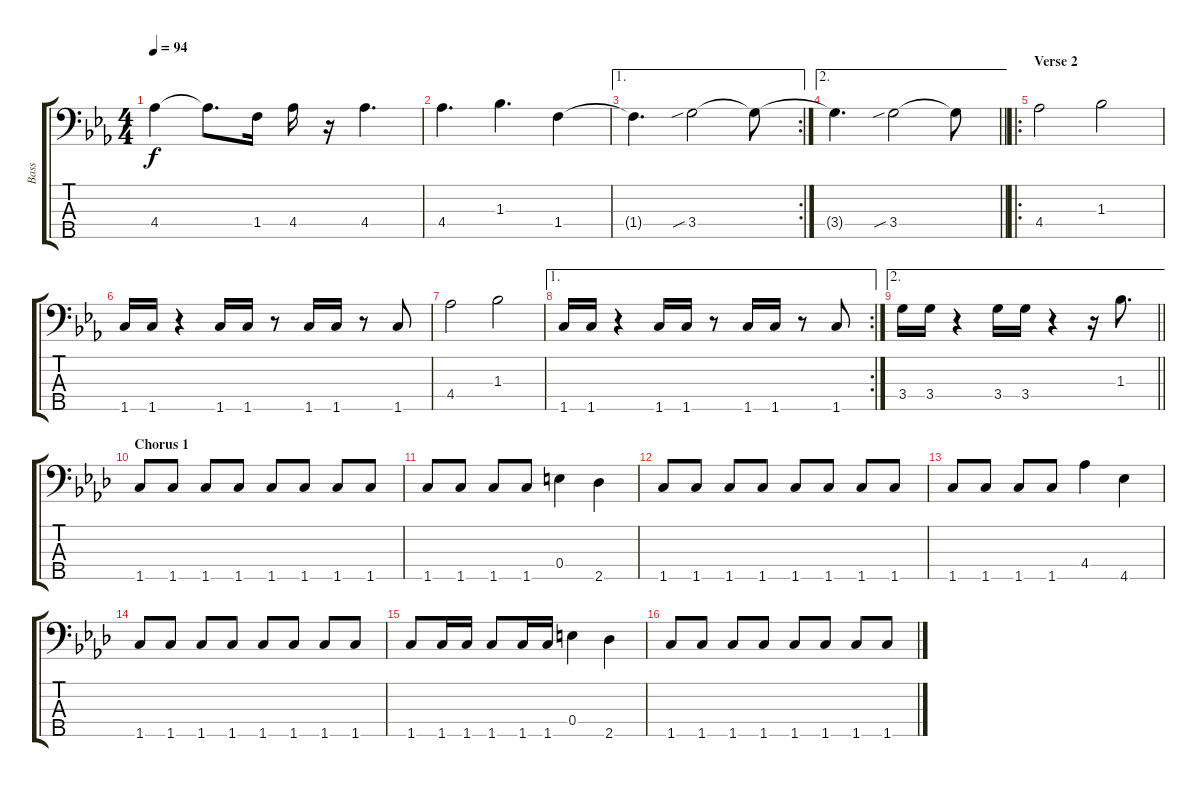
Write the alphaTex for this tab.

\track ("Bass" "Bass") {instrument electricbasspick}
\staff {score tabs}
\tuning (G2 D2 A1 E1 B0) {hide}
\ts (4 4)
\tempo 94
\clef f4
\ks eb
4.4{t}.4{ot 8vb dy f} 4.4{t}.8{d ot 8vb} 1.4.16{ot 8vb} 4.4.16{ot 8vb} r.16{ot 8vb} 4.4.4{d ot 8vb} |
4.4.4{d ot 8vb} 1.3.4{d ot 8vb} 1.4.4{ot 8vb} |
\ae 1
\rc 2
1.4{t}.4{d ot 8vb} 3.4{sib}.2{ot 8vb} 3.4{t}.8{ot 8vb} |
\ae 2
\barLineRight lightlight
3.4{t}.4{d ot 8vb} 3.4{sib}.2{ot 8vb} 3.4{t}.8{ot 8vb} |
\ro
\section ("" "Verse 2")
4.4.2{ot 8vb} 1.3.2{ot 8vb} |
1.5.16{ot 8vb} 1.5.16{ot 8vb} r.4{ot 8vb} 1.5.16{ot 8vb} 1.5.16{ot 8vb} r.8{ot 8vb} 1.5.16{ot 8vb} 1.5.16{ot 8vb} r.8{ot 8vb} 1.5.8{ot 8vb} |
4.4.2{ot 8vb} 1.3.2{ot 8vb} |
\ae 1
\rc 2
1.5.16{ot 8vb} 1.5.16{ot 8vb} r.4{ot 8vb} 1.5.16{ot 8vb} 1.5.16{ot 8vb} r.8{ot 8vb} 1.5.16{ot 8vb} 1.5.16{ot 8vb} r.8{ot 8vb} 1.5.8{ot 8vb} |
\ae 2
\barLineRight lightlight
3.4.16{ot 8vb} 3.4.16{ot 8vb} r.4{ot 8vb} 3.4.16{ot 8vb} 3.4.16{ot 8vb} r.4{ot 8vb} r.16{ot 8vb} 1.3.8{d ot 8vb} |
\section ("" "Chorus 1")
\ks ab
1.5.8{ot 8vb} 1.5.8{ot 8vb} 1.5.8{ot 8vb} 1.5.8{ot 8vb} 1.5.8{ot 8vb} 1.5.8{ot 8vb} 1.5.8{ot 8vb} 1.5.8{ot 8vb} |
1.5.8{ot 8vb} 1.5.8{ot 8vb} 1.5.8{ot 8vb} 1.5.8{ot 8vb} 0.4.4{ot 8vb} 2.5.4{ot 8vb} |
1.5.8{ot 8vb} 1.5.8{ot 8vb} 1.5.8{ot 8vb} 1.5.8{ot 8vb} 1.5.8{ot 8vb} 1.5.8{ot 8vb} 1.5.8{ot 8vb} 1.5.8{ot 8vb} |
1.5.8{ot 8vb} 1.5.8{ot 8vb} 1.5.8{ot 8vb} 1.5.8{ot 8vb} 4.4.4{ot 8vb} 4.5.4{ot 8vb} |
1.5.8{ot 8vb} 1.5.8{ot 8vb} 1.5.8{ot 8vb} 1.5.8{ot 8vb} 1.5.8{ot 8vb} 1.5.8{ot 8vb} 1.5.8{ot 8vb} 1.5.8{ot 8vb} |
1.5.8{ot 8vb} 1.5.16{ot 8vb} 1.5.16{ot 8vb} 1.5.8{ot 8vb} 1.5.16{ot 8vb} 1.5.16{ot 8vb} 0.4.4{ot 8vb} 2.5.4{ot 8vb} |
1.5.8{ot 8vb} 1.5.8{ot 8vb} 1.5.8{ot 8vb} 1.5.8{ot 8vb} 1.5.8{ot 8vb} 1.5.8{ot 8vb} 1.5.8{ot 8vb} 1.5.8{ot 8vb}
